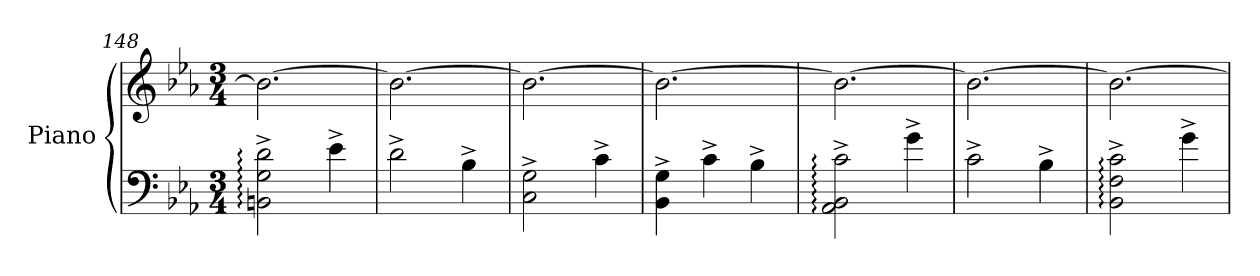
**kern	**kern
*part1	*part1
*staff2	*staff1
*I"Piano	*
*I'Pno.	*
*clefF4	*clefG2
*k[b-e-a-]	*k[b-e-a-]
*M3/4	*M3/4
=148	=148
2BBn\:^ 2G\:^ 2d\:^	2.b-\_
4e-^\	.
=149	=149
2d^\	2.b-\_
4B-^\	.
=150	=150
2C\^ 2G\^	2.b-\_
4c^\	.
=151	=151
4BB-\^ 4G\^	2.b-\_
4c^\	.
4B-^\	.
=152	=152
2AA-\:^ 2BB-\:^ 2c\:^	2.b-\_
4g^\	.
!!LO:LB:g=z
=153	=153
2c^\	2.b-\_
4B-^\	.
=154	=154
2BB-\:^ 2F\:^ 2c\:^	2.b-\_
4g^\	.
=	=
*-	*-
